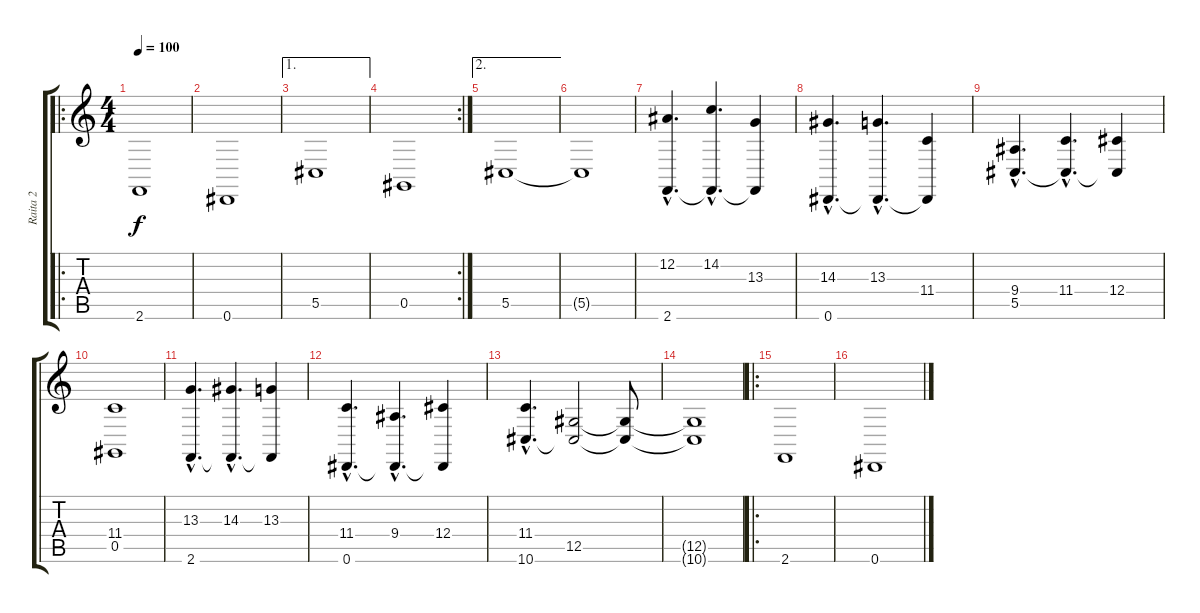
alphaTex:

\track ("Raita 2" "Raita 2") {instrument stringensemble2}
\staff {score tabs}
\tuning (Eb4 Bb3 Gb3 Db3 Ab2 Eb2) {hide}
\ro
\ts (4 4)
\tempo 100
\clef g2
\ks c
2.6.1{dy f instrument stringensemble2} |
0.6.1 |
\ae 1
5.5.1 |
\rc 2
0.5.1 |
\ae 2
5.5.1 |
5.5{t}.1 |
(12.2{hac} 2.6{hac}).4{d} (14.2{hac} 2.6{hac t}).4{d} (13.3 2.6{t}).4 |
(14.3{hac} 0.6{hac}).4{d} (13.3{hac} 0.6{hac t}).4{d} (11.4 0.6{t}).4 |
(9.4{hac} 5.5{hac}).4{d} (11.4{hac} 5.5{hac t}).4{d} (12.4 5.5{t}).4 |
(11.4 0.5).1 |
(13.3{hac} 2.6{hac}).4{d} (14.3{hac} 2.6{hac t}).4{d} (13.3 2.6{t}).4 |
(11.4{hac} 0.6{hac}).4{d} (9.4{hac} 0.6{hac t}).4{d} (12.4 0.6{t}).4 |
(11.4{hac} 10.6{hac}).4{d} (12.5 10.6{t}).2 (12.5{t} 10.6{t}).8 |
(12.5{t} 10.6{t}).1 |
\ro
2.6.1{instrument stringensemble1} |
0.6.1
